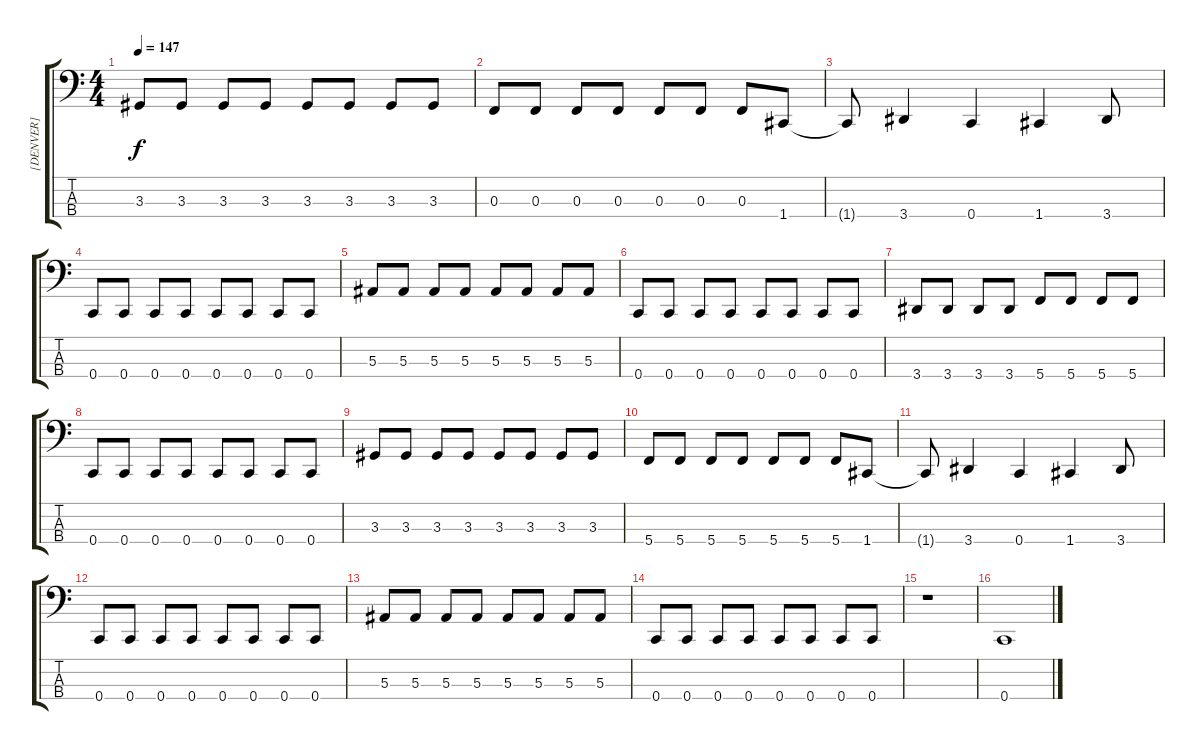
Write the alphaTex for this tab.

\track ("[DENVER]" "[DENVER]") {instrument electricbassfinger}
\staff {score tabs}
\tuning (Eb2 Bb1 F1 C1) {hide}
\ts (4 4)
\tempo 147
\clef f4
\ks c
3.3.8{dy f} 3.3.8 3.3.8 3.3.8 3.3.8 3.3.8 3.3.8 3.3.8 |
0.3.8 0.3.8 0.3.8 0.3.8 0.3.8 0.3.8 0.3.8 1.4.8 |
1.4{t}.8 3.4.4 0.4.4 1.4.4 3.4.8 |
0.4.8 0.4.8 0.4.8 0.4.8 0.4.8 0.4.8 0.4.8 0.4.8 |
5.3.8 5.3.8 5.3.8 5.3.8 5.3.8 5.3.8 5.3.8 5.3.8 |
0.4.8 0.4.8 0.4.8 0.4.8 0.4.8 0.4.8 0.4.8 0.4.8 |
3.4.8 3.4.8 3.4.8 3.4.8 5.4.8 5.4.8 5.4.8 5.4.8 |
0.4.8 0.4.8 0.4.8 0.4.8 0.4.8 0.4.8 0.4.8 0.4.8 |
3.3.8 3.3.8 3.3.8 3.3.8 3.3.8 3.3.8 3.3.8 3.3.8 |
5.4.8 5.4.8 5.4.8 5.4.8 5.4.8 5.4.8 5.4.8 1.4.8 |
1.4{t}.8 3.4.4 0.4.4 1.4.4 3.4.8 |
0.4.8 0.4.8 0.4.8 0.4.8 0.4.8 0.4.8 0.4.8 0.4.8 |
5.3.8 5.3.8 5.3.8 5.3.8 5.3.8 5.3.8 5.3.8 5.3.8 |
0.4.8 0.4.8 0.4.8 0.4.8 0.4.8 0.4.8 0.4.8 0.4.8 |
r.1 |
0.4.1
